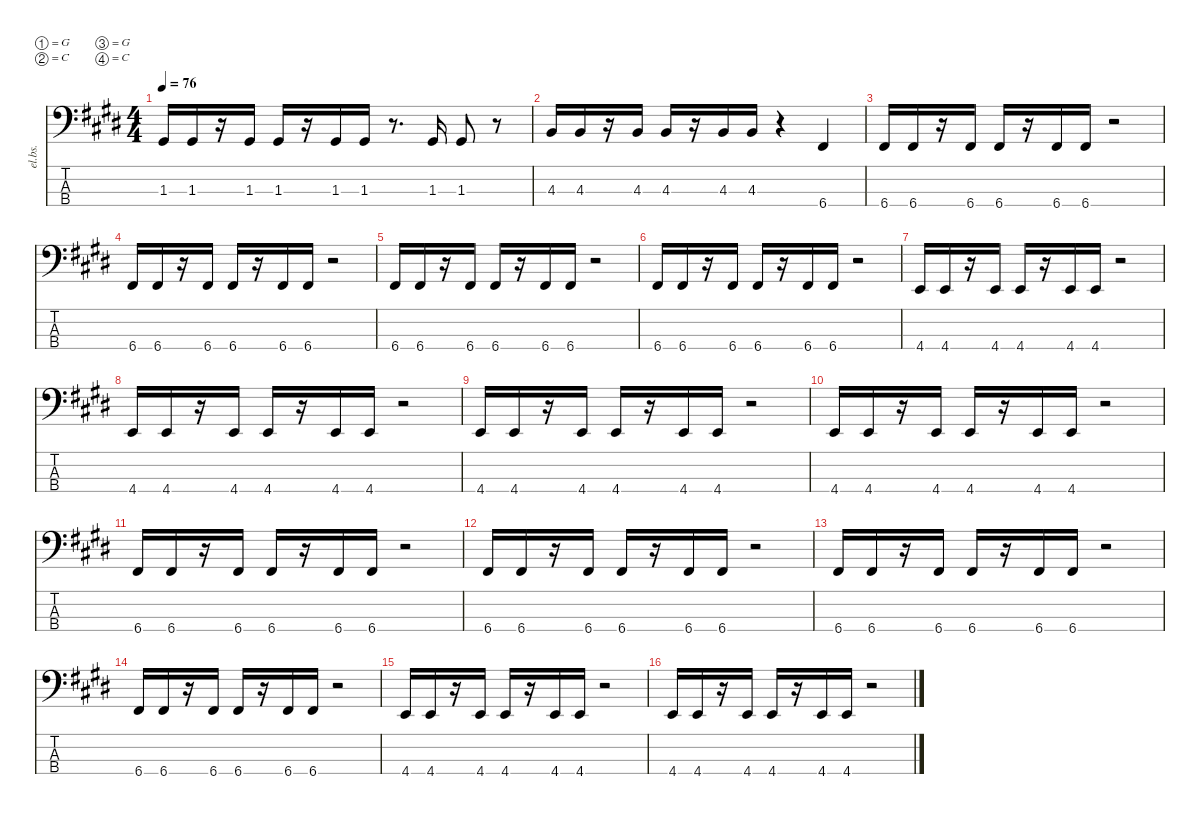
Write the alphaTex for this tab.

\defaultSystemsLayout 4
\hideDynamics
\bracketExtendMode nobrackets
\otherSystemsTrackNameOrientation horizontal
\track ("Bass" "el.bs.") {defaultSystemsLayout 8 instrument electricbassfinger}
\staff {score tabs}
\tuning (G2 C2 G1 C1)
\ts (4 4)
\tempo 76
\clef f4
\ks e
1.3{acc #}.16{dy f beam Up} 1.3{acc #}.16{beam Up} r.16{beam Up} 1.3{acc #}.16{beam Up} 1.3{acc #}.16{beam Up} r.16{beam Up} 1.3{acc #}.16{beam Up} 1.3{acc #}.16{beam Up} r.8{d beam Up} 1.3{acc #}.16{beam Up} 1.3{acc #}.8{beam Up} r.8{beam Up} |
4.3{acc forcenatural}.16{beam Up} 4.3{acc forcenatural}.16{beam Up} r.16{beam Up} 4.3{acc forcenatural}.16{beam Up} 4.3{acc forcenatural}.16{beam Up} r.16{beam Up} 4.3{acc forcenatural}.16{beam Up} 4.3{acc forcenatural}.16{beam Up} r.4{beam Up} 6.4{acc #}.4{beam Up} |
6.4{acc #}.16{beam Up} 6.4{acc #}.16{beam Up} r.16{beam Up} 6.4{acc #}.16{beam Up} 6.4{acc #}.16{beam Up} r.16{beam Up} 6.4{acc #}.16{beam Up} 6.4{acc #}.16{beam Up} r.2{beam Up} |
6.4{acc #}.16{beam Up} 6.4{acc #}.16{beam Up} r.16{beam Up} 6.4{acc #}.16{beam Up} 6.4{acc #}.16{beam Up} r.16{beam Up} 6.4{acc #}.16{beam Up} 6.4{acc #}.16{beam Up} r.2{beam Up} |
6.4{acc #}.16{beam Up} 6.4{acc #}.16{beam Up} r.16{beam Up} 6.4{acc #}.16{beam Up} 6.4{acc #}.16{beam Up} r.16{beam Up} 6.4{acc #}.16{beam Up} 6.4{acc #}.16{beam Up} r.2{beam Up} |
6.4{acc #}.16{beam Up} 6.4{acc #}.16{beam Up} r.16{beam Up} 6.4{acc #}.16{beam Up} 6.4{acc #}.16{beam Up} r.16{beam Up} 6.4{acc #}.16{beam Up} 6.4{acc #}.16{beam Up} r.2{beam Up} |
4.4{acc forcenatural}.16{beam Up} 4.4{acc forcenatural}.16{beam Up} r.16{beam Up} 4.4{acc forcenatural}.16{beam Up} 4.4{acc forcenatural}.16{beam Up} r.16{beam Up} 4.4{acc forcenatural}.16{beam Up} 4.4{acc forcenatural}.16{beam Up} r.2{beam Up} |
4.4{acc forcenatural}.16{beam Up} 4.4{acc forcenatural}.16{beam Up} r.16{beam Up} 4.4{acc forcenatural}.16{beam Up} 4.4{acc forcenatural}.16{beam Up} r.16{beam Up} 4.4{acc forcenatural}.16{beam Up} 4.4{acc forcenatural}.16{beam Up} r.2{beam Up} |
4.4{acc forcenatural}.16{beam Up} 4.4{acc forcenatural}.16{beam Up} r.16{beam Up} 4.4{acc forcenatural}.16{beam Up} 4.4{acc forcenatural}.16{beam Up} r.16{beam Up} 4.4{acc forcenatural}.16{beam Up} 4.4{acc forcenatural}.16{beam Up} r.2{beam Up} |
4.4{acc forcenatural}.16{beam Up} 4.4{acc forcenatural}.16{beam Up} r.16{beam Up} 4.4{acc forcenatural}.16{beam Up} 4.4{acc forcenatural}.16{beam Up} r.16{beam Up} 4.4{acc forcenatural}.16{beam Up} 4.4{acc forcenatural}.16{beam Up} r.2{beam Up} |
6.4{acc #}.16{beam Up} 6.4{acc #}.16{beam Up} r.16{beam Up} 6.4{acc #}.16{beam Up} 6.4{acc #}.16{beam Up} r.16{beam Up} 6.4{acc #}.16{beam Up} 6.4{acc #}.16{beam Up} r.2{beam Up} |
6.4{acc #}.16{beam Up} 6.4{acc #}.16{beam Up} r.16{beam Up} 6.4{acc #}.16{beam Up} 6.4{acc #}.16{beam Up} r.16{beam Up} 6.4{acc #}.16{beam Up} 6.4{acc #}.16{beam Up} r.2{beam Up} |
6.4{acc #}.16{beam Up} 6.4{acc #}.16{beam Up} r.16{beam Up} 6.4{acc #}.16{beam Up} 6.4{acc #}.16{beam Up} r.16{beam Up} 6.4{acc #}.16{beam Up} 6.4{acc #}.16{beam Up} r.2{beam Up} |
6.4{acc #}.16{beam Up} 6.4{acc #}.16{beam Up} r.16{beam Up} 6.4{acc #}.16{beam Up} 6.4{acc #}.16{beam Up} r.16{beam Up} 6.4{acc #}.16{beam Up} 6.4{acc #}.16{beam Up} r.2{beam Up} |
4.4{acc forcenatural}.16{beam Up} 4.4{acc forcenatural}.16{beam Up} r.16{beam Up} 4.4{acc forcenatural}.16{beam Up} 4.4{acc forcenatural}.16{beam Up} r.16{beam Up} 4.4{acc forcenatural}.16{beam Up} 4.4{acc forcenatural}.16{beam Up} r.2{beam Up} |
4.4{acc forcenatural}.16{beam Up} 4.4{acc forcenatural}.16{beam Up} r.16{beam Up} 4.4{acc forcenatural}.16{beam Up} 4.4{acc forcenatural}.16{beam Up} r.16{beam Up} 4.4{acc forcenatural}.16{beam Up} 4.4{acc forcenatural}.16{beam Up} r.2{beam Up}
